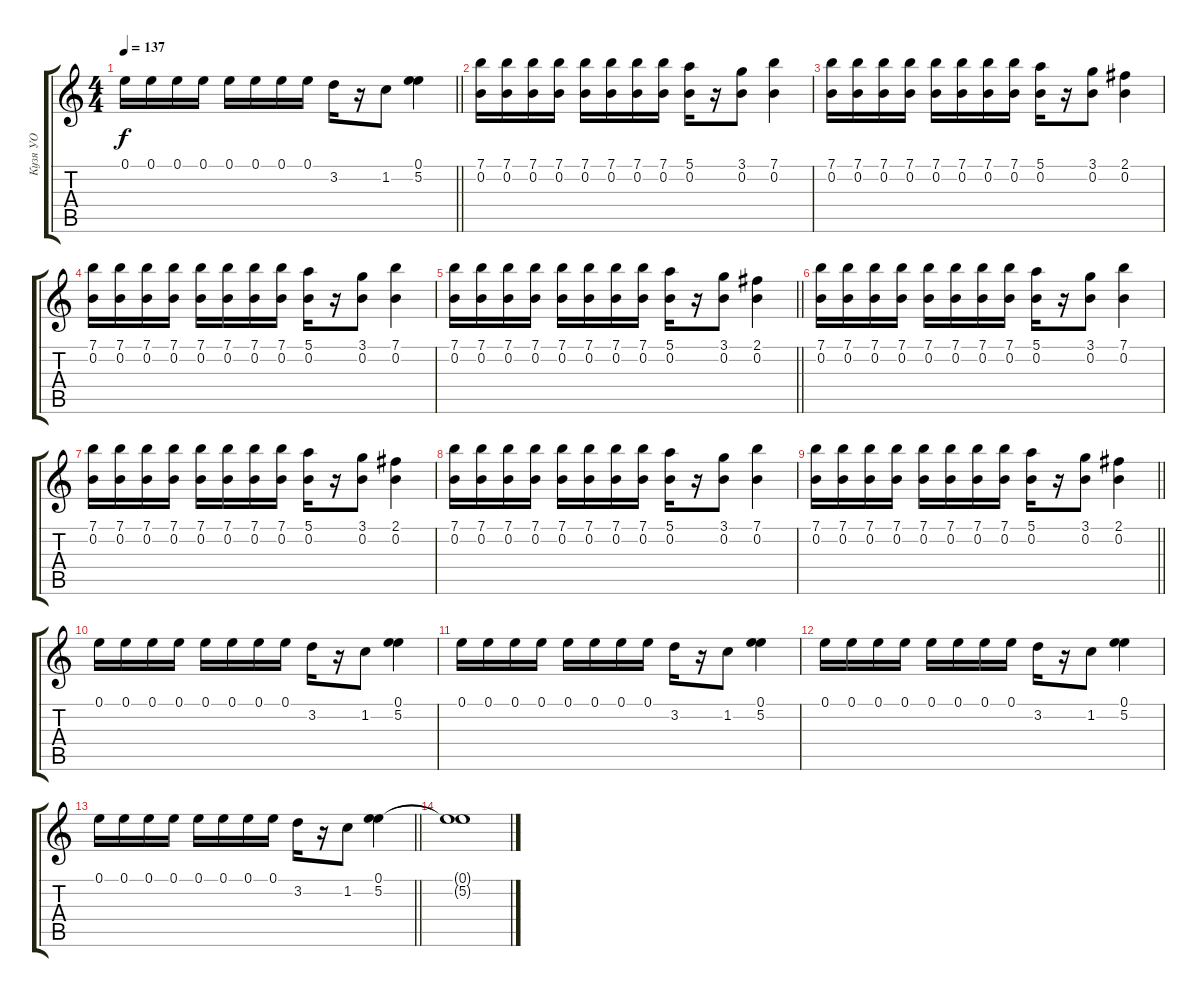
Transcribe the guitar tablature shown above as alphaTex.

\track ("Кузя УО" "Кузя УО") {instrument distortionguitar}
\staff {score tabs}
\tuning (E4 B3 G3 D3 A2 E2) {hide}
\ts (4 4)
\tempo 137
\clef g2
\barLineRight lightlight
\ks c
0.1.16{dy f} 0.1.16 0.1.16 0.1.16 0.1.16 0.1.16 0.1.16 0.1.16 3.2.16 r.16 1.2.8 (0.1 5.2).4 |
(7.1 0.2).16{volume 9} (7.1 0.2).16 (7.1 0.2).16 (7.1 0.2).16 (7.1 0.2).16 (7.1 0.2).16 (7.1 0.2).16 (7.1 0.2).16 (5.1 0.2).16 r.16 (3.1 0.2).8 (7.1 0.2).4 |
(7.1 0.2).16 (7.1 0.2).16 (7.1 0.2).16 (7.1 0.2).16 (7.1 0.2).16 (7.1 0.2).16 (7.1 0.2).16 (7.1 0.2).16 (5.1 0.2).16 r.16 (3.1 0.2).8 (2.1 0.2).4 |
(7.1 0.2).16 (7.1 0.2).16 (7.1 0.2).16 (7.1 0.2).16 (7.1 0.2).16 (7.1 0.2).16 (7.1 0.2).16 (7.1 0.2).16 (5.1 0.2).16 r.16 (3.1 0.2).8 (7.1 0.2).4 |
\barLineRight lightlight
(7.1 0.2).16 (7.1 0.2).16 (7.1 0.2).16 (7.1 0.2).16 (7.1 0.2).16 (7.1 0.2).16 (7.1 0.2).16 (7.1 0.2).16 (5.1 0.2).16 r.16 (3.1 0.2).8 (2.1 0.2).4 |
(7.1 0.2).16{volume 6} (7.1 0.2).16 (7.1 0.2).16 (7.1 0.2).16 (7.1 0.2).16 (7.1 0.2).16 (7.1 0.2).16 (7.1 0.2).16 (5.1 0.2).16 r.16 (3.1 0.2).8 (7.1 0.2).4 |
(7.1 0.2).16 (7.1 0.2).16 (7.1 0.2).16 (7.1 0.2).16 (7.1 0.2).16 (7.1 0.2).16 (7.1 0.2).16 (7.1 0.2).16 (5.1 0.2).16 r.16 (3.1 0.2).8 (2.1 0.2).4 |
(7.1 0.2).16 (7.1 0.2).16 (7.1 0.2).16 (7.1 0.2).16 (7.1 0.2).16 (7.1 0.2).16 (7.1 0.2).16 (7.1 0.2).16 (5.1 0.2).16 r.16 (3.1 0.2).8 (7.1 0.2).4 |
\barLineRight lightlight
(7.1 0.2).16 (7.1 0.2).16 (7.1 0.2).16 (7.1 0.2).16 (7.1 0.2).16 (7.1 0.2).16 (7.1 0.2).16 (7.1 0.2).16 (5.1 0.2).16 r.16 (3.1 0.2).8 (2.1 0.2).4 |
0.1.16{volume 3} 0.1.16 0.1.16 0.1.16 0.1.16 0.1.16 0.1.16 0.1.16 3.2.16 r.16 1.2.8 (0.1 5.2).4 |
0.1.16 0.1.16 0.1.16 0.1.16 0.1.16 0.1.16 0.1.16 0.1.16 3.2.16 r.16 1.2.8 (0.1 5.2).4 |
0.1.16 0.1.16 0.1.16 0.1.16 0.1.16 0.1.16 0.1.16 0.1.16 3.2.16 r.16 1.2.8 (0.1 5.2).4 |
\barLineRight lightlight
0.1.16 0.1.16 0.1.16 0.1.16 0.1.16 0.1.16 0.1.16 0.1.16 3.2.16 r.16 1.2.8 (0.1 5.2).4 |
(0.1{t} 5.2{t}).1
